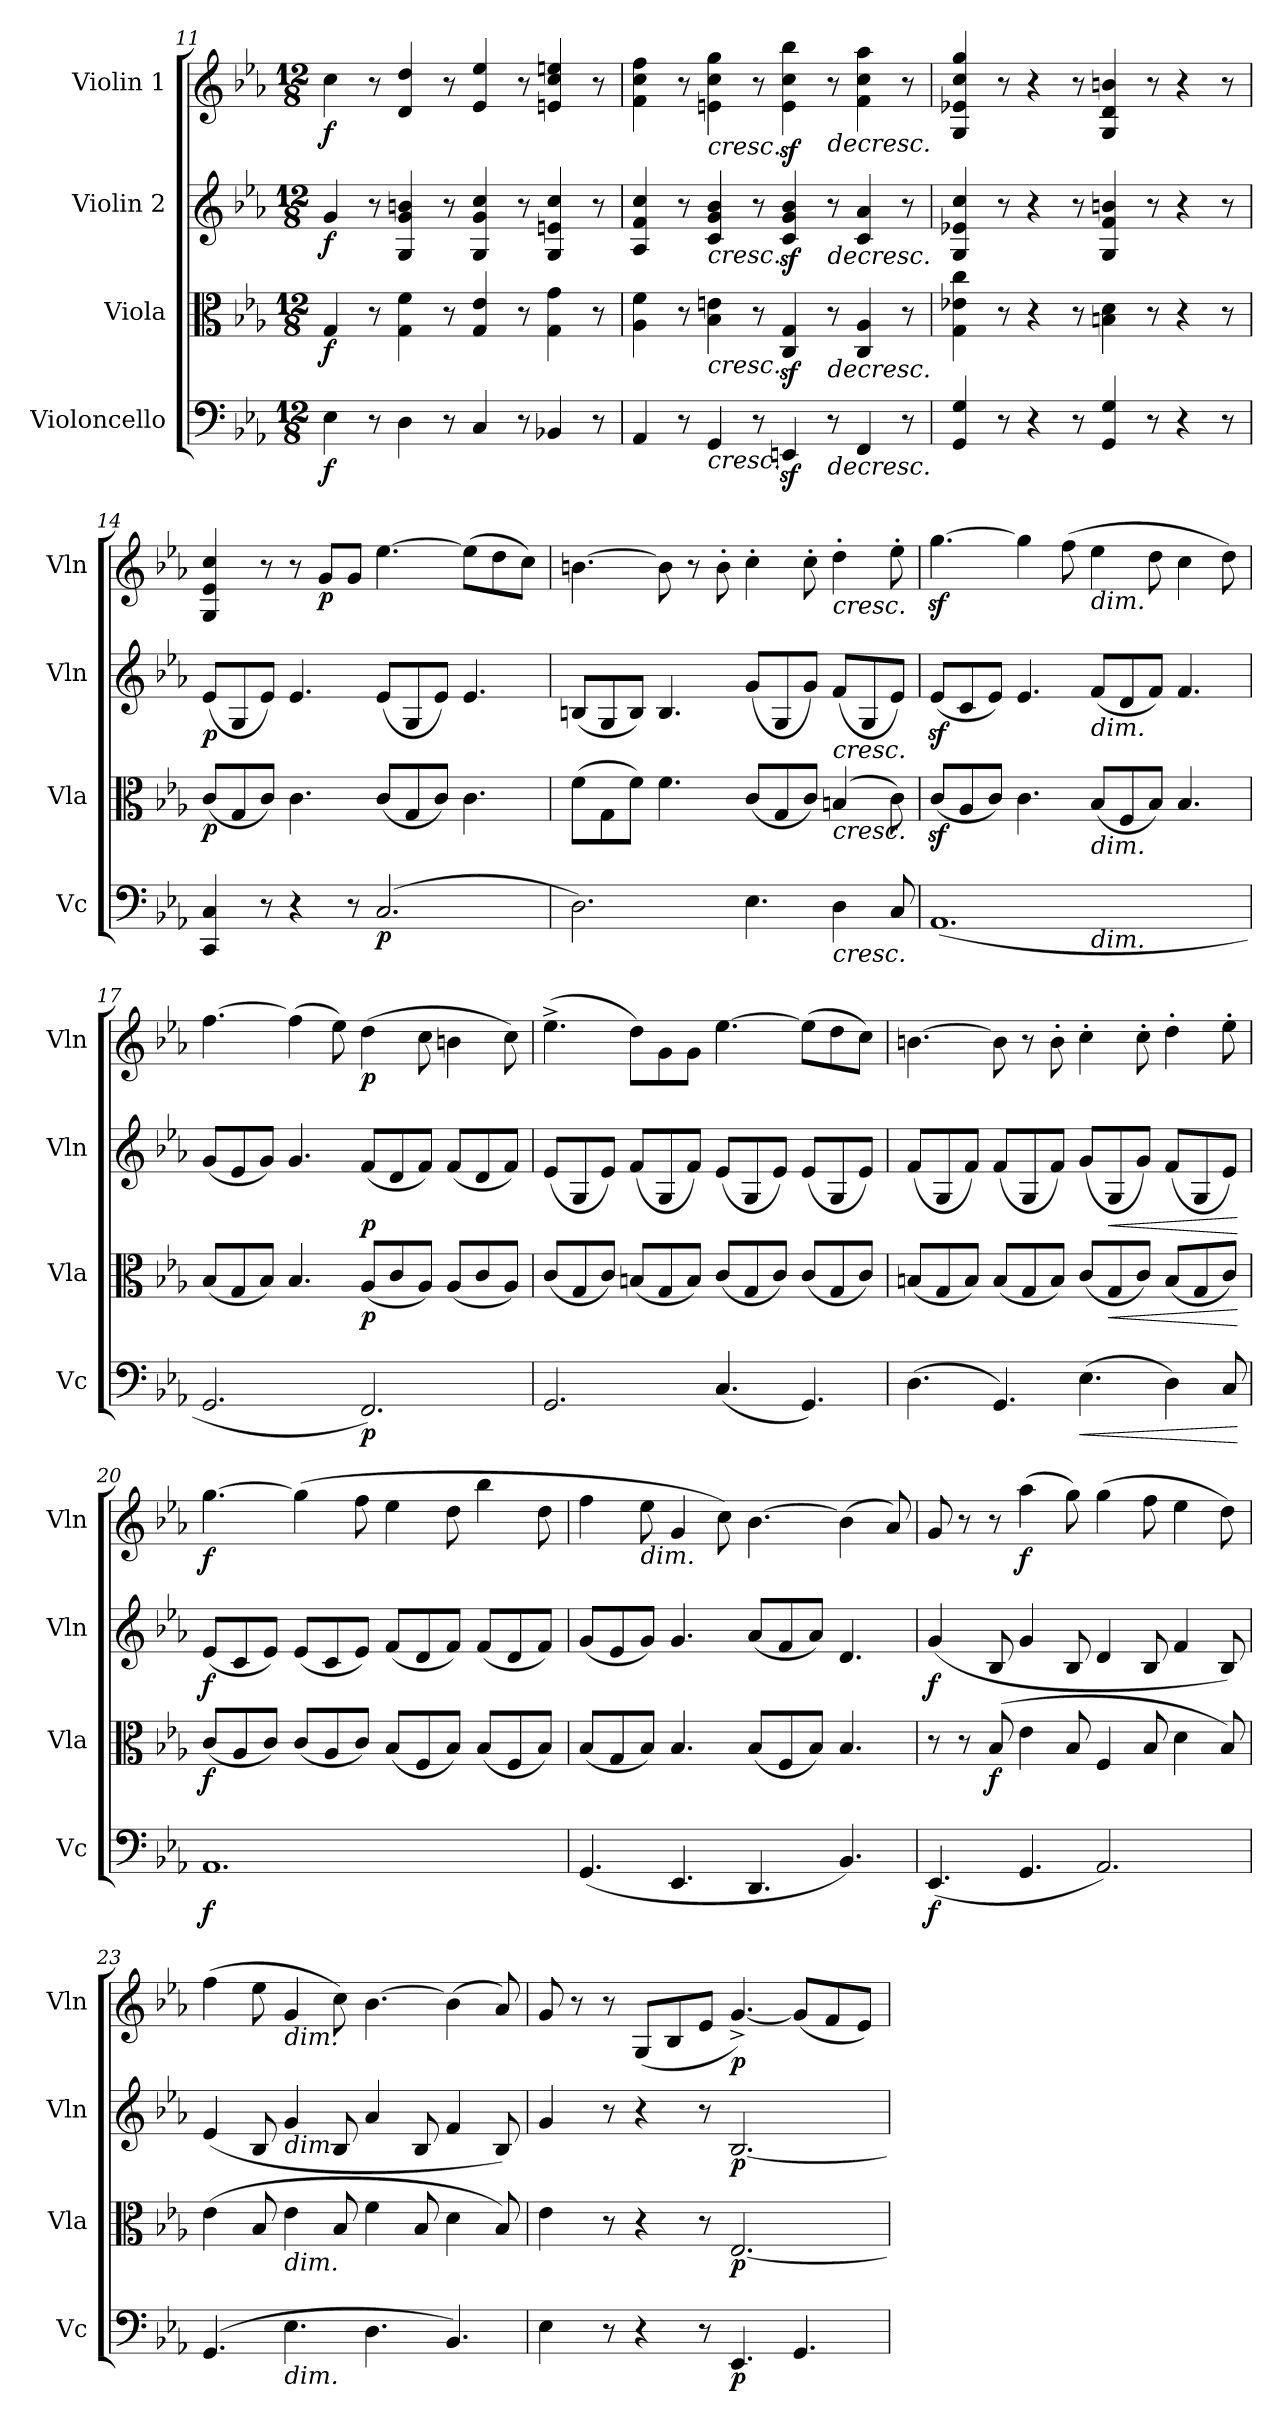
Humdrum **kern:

**kern	**dynam	**kern	**dynam	**kern	**dynam	**kern	**dynam
*part4	*part4	*part3	*part3	*part2	*part2	*part1	*part1
*staff4	*staff4	*staff3	*staff3	*staff2	*staff2	*staff1	*staff1
*I"Violoncello	*	*I"Viola	*	*I"Violin 2	*	*I"Violin 1	*
*I'Vc	*	*I'Vla	*	*I'Vln	*	*I'Vln	*
!!LO:LB:g=z
*clefF4	*	*clefC3	*	*clefG2	*	*clefG2	*
*k[b-e-a-]	*	*k[b-e-a-]	*	*k[b-e-a-]	*	*k[b-e-a-]	*
*M12/8	*	*M12/8	*	*M12/8	*	*M12/8	*
=11	=11	=11	=11	=11	=11	=11	=11
!	!LO:DY:b	!	!LO:DY:b	!	!LO:DY:b	!	!LO:DY:b
4E-\	f	4G/	f	4g/	f	4cc\	f
8r	.	8r	.	8r	.	8r	.
4D\	.	4G\ 4f\	.	4G/ 4g/ 4bn/	.	4d/ 4dd/	.
8r	.	8r	.	8r	.	8r	.
4C/	.	4G/ 4e-/	.	4G/ 4g/ 4cc/	.	4e-/ 4ee-/	.
8r	.	8r	.	8r	.	8r	.
4BB-X/	.	4G\ 4g\	.	4G/ 4en/ 4cc/	.	4en/ 4cc/ 4een/	.
8r	.	8r	.	8r	.	8r	.
=12	=12	=12	=12	=12	=12	=12	=12
4AA-/	.	4A-\ 4f\	.	4A-/ 4f/ 4cc/	.	4f\ 4cc\ 4ff\	.
8r	.	8r	.	8r	.	8r	.
!	!LO:HP:b	!	!LO:HP:b	!	!LO:HP:b	!	!LO:HP:b
4GG/	<	4B-\ 4en\	<	4c/ 4g/ 4b-/	<	4en\ 4cc\ 4gg\	<
8r	.	8r	.	8r	.	8r	.
4EEnz</	.	4C/z< 4G/z<	.	4c/z< 4g/z< 4b-/z<	.	4e\z< 4cc\z< 4bb-\z<	.
!	!LO:HP:b	!	!LO:HP:b	!	!LO:HP:b	!	!LO:HP:b
8r	>	8r	>	8r	>	8r	>
4FF/	.	4C/ 4A-/	.	4c/ 4a-/	.	4f\ 4cc\ 4aa-\	.
8r	.	8r	.	8r	.	8r	.
.	[	.	[	.	[	.	[
=13	=13	=13	=13	=13	=13	=13	=13
4GG/ 4G/	.	4G\ 4e-X\ 4cc\	.	4G/ 4e-X/ 4cc/	.	4G/ 4e-X/ 4cc/ 4gg/	.
8r	.	8r	.	8r	.	8r	.
4r	.	4r	.	4r	.	4r	.
8r	.	8r	.	8r	.	8r	.
4GG/ 4G/	.	4Bn\ 4d\	.	4G/ 4f/ 4bn/	.	4G/ 4d/ 4bn/	.
8r	.	8r	.	8r	.	8r	.
4r	.	4r	.	4r	.	4r	.
8r	.	8r	.	8r	.	8r	.
=14	=14	=14	=14	=14	=14	=14	=14
!	!	!	!LO:DY:b	!	!LO:DY:b	!	!
4CC/ 4C/	.	(8c/L	p	(8e-/L	p	4G/ 4e-/ 4cc/	.
.	.	8G/	.	8G/	.	.	.
8r	.	8c/J)	.	8e-/J)	.	8r	.
4r	.	4.c\	.	4.e-/	.	8r	.
!	!	!	!	!	!	!	!LO:DY:b
.	.	.	.	.	.	8g/L	p
8r	.	.	.	.	.	8g/J	.
!	!LO:DY:b	!	!	!	!	!	!
(2.C/	p	(8c/L	.	(8e-/L	.	[4.ee-\	.
.	.	8G/	.	8G/	.	.	.
.	.	8c/J)	.	8e-/J)	.	.	.
.	.	4.c\	.	4.e-/	.	(8ee-\L]	.
.	.	.	.	.	.	8dd\	.
.	.	.	.	.	.	8cc\J)	.
!!LO:PB:g=z
=15	=15	=15	=15	=15	=15	=15	=15
2.D\)	.	(8f\L	.	(8Bn/L	.	[4.bn\	.
.	.	8G\	.	8G/	.	.	.
.	.	8f\J)	.	8B/J)	.	.	.
.	.	4.f\	.	4.B/	.	8b\]	.
.	.	.	.	.	.	8r	.
.	.	.	.	.	.	8b'\	.
4.E-\	.	(8c/L	.	(8g/L	.	4cc'\	.
.	.	8G/	.	8G/	.	.	.
.	.	8c/J)	.	8g/J)	.	8cc'\	.
!	!LO:HP:b	!	!LO:HP:b	!	!LO:HP:b	!	!LO:HP:b
4D\	<	(4Bn/	<	(8f/L	<	4dd'\	<
.	.	.	.	8G/	.	.	.
8C/	.	8c\)	.	8e-/J)	.	8ee-'\	.
.	]	.	]	.	]	.	]
=16	=16	=16	=16	=16	=16	=16	=16
*^	*	*	*	*	*	*	*
!	!	!LO:DY:b	!	!	!	!	!	!
!	!	!LO:DY:n=1:b	!	!	!	!	!	!
(1.AA-	2.ryy	sf other-dynamics	(8cz</L	.	(8e-z</L	.	[4.ggz<\	.
.	.	.	8A-/	.	8c/	.	.	.
.	.	.	8c/J)	.	8e-/J)	.	.	.
.	.	.	4.c\	.	4.e-/	.	4gg\]	.
.	.	.	.	.	.	.	(8ff\	.
!	!	!	!	!	!	!	!LO:TX:b:i:t=dim.	!
!	!	!	!	!	!LO:TX:b:i:t=dim.	!	!	!
!	!	!	!LO:TX:b:i:t=dim.	!	!	!	!	!
!	!LO:TX:b:i:t=dim.	!	!	!	!	!	!	!
.	2.ryy	.	(8B-/L	.	(8f/L	.	4ee-\	.
.	.	.	8F/	.	8d/	.	.	.
.	.	.	8B-/J)	.	8f/J)	.	8dd\	.
.	.	.	4.B-/	.	4.f/	.	4cc\	.
.	.	.	.	.	.	.	8dd\)	.
*v	*v	*	*	*	*	*	*	*
!!LO:PB:g=z
=17	=17	=17	=17	=17	=17	=17	=17
2.GG/	.	(8B-/L	.	(8g/L	.	[4.ff\	.
.	.	8G/	.	8e-/	.	.	.
.	.	8B-/J)	.	8g/J)	.	.	.
.	.	4.B-/	.	4.g/	.	(4ff\]	.
.	.	.	.	.	.	8ee-\)	.
!	!LO:DY:b	!	!LO:DY:b	!	!LO:DY:b	!	!LO:DY:b
2.FF/)	p	(8A-/L	p	(8f/L	p	(4dd\	p
.	.	8c/	.	8d/	.	.	.
.	.	8A-/J)	.	8f/J)	.	8cc\	.
.	.	(8A-/L	.	(8f/L	.	4bn\	.
.	.	8c/	.	8d/	.	.	.
.	.	8A-/J)	.	8f/J)	.	8cc\)	.
=18	=18	=18	=18	=18	=18	=18	=18
2.GG/	.	(8c/L	.	(8e-/L	.	(4.ee-^\	.
.	.	8G/	.	8G/	.	.	.
.	.	8c/J)	.	8e-/J)	.	.	.
.	.	(8Bn/L	.	(8f/L	.	8dd\L)	.
.	.	8G/	.	8G/	.	8g\	.
.	.	8B/J)	.	8f/J)	.	8g\J	.
(4.C/	.	(8c/L	.	(8e-/L	.	[4.ee-\	.
.	.	8G/	.	8G/	.	.	.
.	.	8c/J)	.	8e-/J)	.	.	.
4.GG/)	.	(8c/L	.	(8e-/L	.	(8ee-\L]	.
.	.	8G/	.	8G/	.	8dd\	.
.	.	8c/J)	.	8e-/J)	.	8cc\J)	.
=19	=19	=19	=19	=19	=19	=19	=19
(4.D\	.	(8Bn/L	.	(8f/L	.	[4.bn\	.
.	.	8G/	.	8G/	.	.	.
.	.	8B/J)	.	8f/J)	.	.	.
4.GG/)	.	(8B/L	.	(8f/L	.	8b\]	.
.	.	8G/	.	8G/	.	8r	.
.	.	8B/J)	.	8f/J)	.	8b'\	.
!	!LO:HP:b	!	!	!	!	!	!
(4.E-\	<	(8c/L	.	(8g/L	.	4cc'\	.
!	!	!	!LO:HP:b	!	!LO:HP:b	!	!
.	.	8G/	<	8G/	<	.	.
.	.	8c/J)	.	8g/J)	.	8cc'\	.
4D\)	.	(8B/L	.	(8f/L	.	4dd'\	.
.	.	8G/	.	8G/	.	.	.
8C/	.	8c/J)	.	8e-/J)	.	8ee-'\	.
.	[	.	[	.	[	.	[
=20	=20	=20	=20	=20	=20	=20	=20
*^	*	*	*	*	*	*	*
!	!	!LO:DY:b	!	!LO:DY:b	!	!LO:DY:b	!	!LO:DY:b
1.AA-	4.ryy	f	(8c/L	f	(8e-/L	f	[4.gg\	f
.	.	.	8A-/	.	8c/	.	.	.
.	.	.	8c/J)	.	8e-/J)	.	.	.
.	4.ryy	.	(8c/L	.	(8e-/L	.	(4gg\]	.
.	.	.	8A-/	.	8c/	.	.	.
.	.	.	8c/J)	.	8e-/J)	.	8ff\	.
.	4.ryy	.	(8B-/L	.	(8f/L	.	4ee-\	.
.	.	.	8F/	.	8d/	.	.	.
.	.	.	8B-/J)	.	8f/J)	.	8dd\	.
.	4ryy	.	(8B-/L	.	(8f/L	.	4bb-\	.
.	.	.	8F/	.	8d/	.	.	.
.	8ryy	[	8B-/J)	[	8f/J)	[	8dd\	.
*v	*v	*	*	*	*	*	*	*
!!LO:LB:g=z
=21	=21	=21	=21	=21	=21	=21	=21
(4.GG/	.	(8B-/L	.	(8g/L	.	4ff\	.
.	.	8G/	.	8e-/	.	.	.
!	!	!	!	!	!	!LO:TX:b:i:t=dim.	!
.	.	8B-/J)	.	8g/J)	.	8ee-\	.
4.EE-/	.	4.B-/	.	4.g/	.	4g/	.
.	.	.	.	.	.	8cc\)	.
4.DD/	.	(8B-/L	.	(8a-/L	.	[4.b-\	.
.	.	8F/	.	8f/	.	.	.
.	.	8B-/J)	.	8a-/J)	.	.	.
4.BB-/)	.	4.B-/	.	4.d/	.	(4b-\]	.
.	.	.	.	.	.	8a-/)	.
!!LO:LB:g=z
=22	=22	=22	=22	=22	=22	=22	=22
!	!LO:DY:b	!	!	!	!LO:DY:b	!	!
(4.EE-/	f	8r	.	(4g/	f	8g/	.
.	.	8r	.	.	.	8r	.
!	!	!	!LO:DY:b	!	!	!	!
.	.	(8B-/	f	8B-/	.	8r	.
!	!	!	!	!	!	!	!LO:DY:b
4.GG/	.	4e-\	.	4g/	.	(4aa-\	f
.	.	8B-/	.	8B-/	.	8gg\)	.
2.AA-/)	.	4F/	.	4d/	.	(4gg\	.
.	.	8B-/	.	8B-/	.	8ff\	.
.	.	4d\	.	4f/	.	4ee-\	.
.	.	8B-/)	.	8B-/)	.	8dd\)	.
=23	=23	=23	=23	=23	=23	=23	=23
(4.GG/	.	(4e-\	.	(4e-/	.	(4ff\	.
.	.	8B-/	.	8B-/	.	8ee-\	.
!	!	!	!	!	!	!LO:TX:b:i:t=dim.	!
!	!	!	!	!LO:TX:b:i:t=dim.	!	!	!
!	!	!LO:TX:b:i:t=dim.	!	!	!	!	!
!LO:TX:b:i:t=dim.	!	!	!	!	!	!	!
4.E-\	.	4e-\	.	4g/	.	4g/	.
.	.	8B-/	.	8B-/	.	8cc\)	.
4.D\	.	4f\	.	4a-/	.	[4.b-\	.
.	.	8B-/	.	8B-/	.	.	.
4.BB-/)	.	4d\	.	4f/	.	(4b-\]	.
.	.	8B-/)	.	8B-/)	.	8a-/)	.
=24	=24	=24	=24	=24	=24	=24	=24
4E-\	.	4e-\	.	4g/	.	8g/	.
.	.	.	.	.	.	8r	.
8r	.	8r	.	8r	.	8r	.
4r	.	4r	.	4r	.	(8G/L	.
.	.	.	.	.	.	8B-/	.
8r	.	8r	.	8r	.	8e-/J	.
!	!LO:DY:b	!	!LO:DY:b	!	!LO:DY:b	!	!LO:DY:b
4.EE-/	p	[2.E-/	p	[2.B-/	p	[4.g^>/)	p
4.GG/	.	.	.	.	.	(8g/L]	.
.	.	.	.	.	.	8f/	.
.	.	.	.	.	.	8e-/J)	.
=	=	=	=	=	=	=	=
*-	*-	*-	*-	*-	*-	*-	*-
